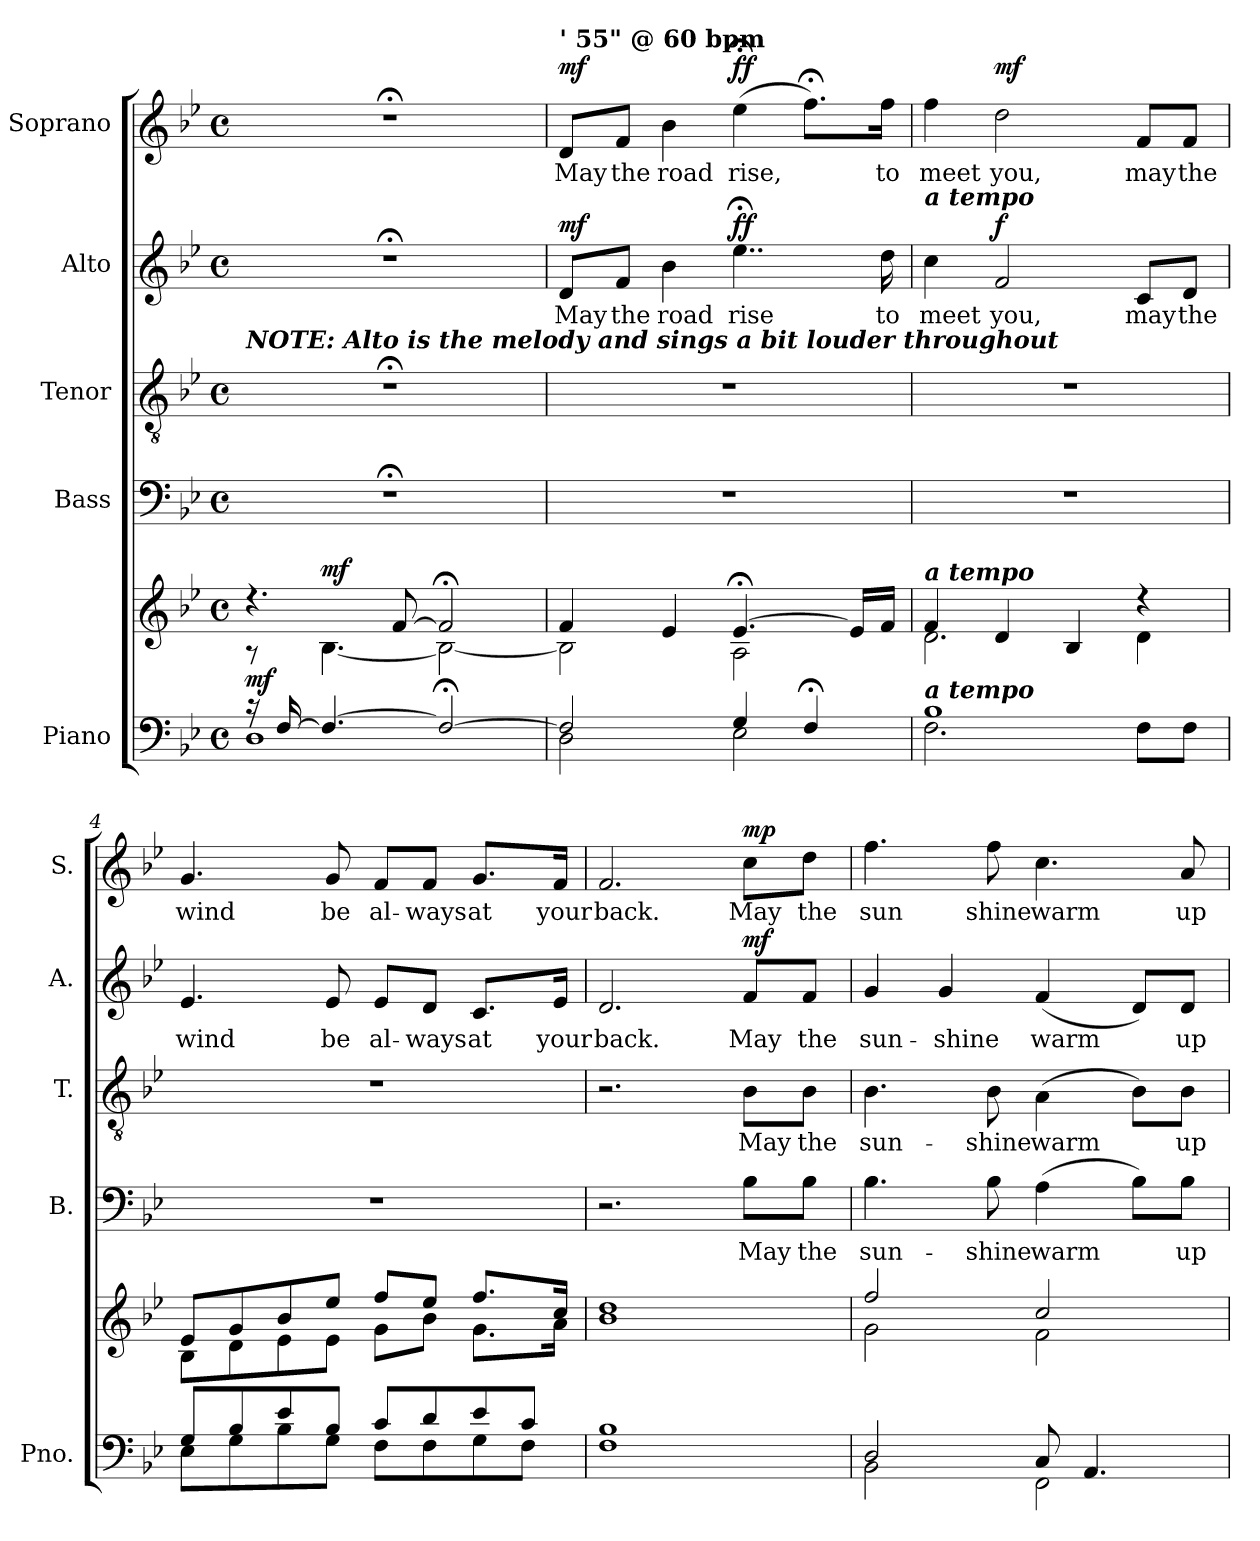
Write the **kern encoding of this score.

**kern	**kern	**dynam	**kern	**text	**dynam	**kern	**text	**dynam	**kern	**text	**dynam	**kern	**text	**dynam
*part5	*part5	*part5	*part4	*part4	*part4	*part3	*part3	*part3	*part2	*part2	*part2	*part1	*part1	*part1
*staff6	*staff5	*staff5/6	*staff4	*staff4	*staff4	*staff3	*staff3	*staff3	*staff2	*staff2	*staff2	*staff1	*staff1	*staff1
*I"Piano	*	*	*I"Bass	*	*	*I"Tenor	*	*	*I"Alto	*	*	*I"Soprano	*	*
*I'Pno.	*	*	*I'B.	*	*	*I'T.	*	*	*I'A.	*	*	*I'S.	*	*
*clefF4	*clefG2	*	*clefF4	*	*	*clefGv2	*	*	*clefG2	*	*	*clefG2	*	*
*k[b-e-]	*k[b-e-]	*	*k[b-e-]	*	*	*k[b-e-]	*	*	*k[b-e-]	*	*	*k[b-e-]	*	*
*M4/4	*M4/4	*	*M4/4	*	*	*M4/4	*	*	*M4/4	*	*	*M4/4	*	*
*met(c)	*met(c)	*	*met(c)	*	*	*met(c)	*	*	*met(c)	*	*	*met(c)	*	*
*MM40	*MM40	*	*MM40	*	*	*MM40	*	*	*MM40	*	*	*MM60	*	*
=1	=1	=1	=1	=1	=1	=1	=1	=1	=1	=1	=1	=1	=1	=1
*^	*^	*	*	*	*	*	*	*	*	*	*	*	*	*
!	!	!	!	!	!	!	!	!	!	!	!	!	!	!LO:TX:t=6.28.19	!	!
!	!	!	!	!	!	!	!	!LO:TX:a:Bi:t=NOTE&colon; Alto is the melody and sings a bit louder throughout	!	!	!	!	!	!	!	!
!	!	!	!	!LO:DY:a=2	!	!	!	!	!	!	!	!	!	!	!	!
*	*	*	*	*	*	*	*	*	*	*	*	*	*	*^	*	*
16r	1D	4.r	8r	mf	1r;<	.	.	1r;<	.	.	1r;<	.	.	1r;<	2ryy	.	.
[16F/	.	.	.	.	.	.	.	.	.	.	.	.	.	.	.	.	.
!	!	!	!	!LO:DY:a	!	!	!	!	!	!	!	!	!	!	!	!	!
4.F/_	.	.	[4.B-\	mf	.	.	.	.	.	.	.	.	.	.	.	.	.
.	.	[8f/	.	.	.	.	.	.	.	.	.	.	.	.	.	.	.
*	*	*	*	*	*	*	*	*	*	*	*	*	*	*MM30	*	*	*
2F;</_	.	2f;</]	2B-\_	.	.	.	.	.	.	.	.	.	.	.	2ryy	.	.
=2	=2	=2	=2	=2	=2	=2	=2	=2	=2	=2	=2	=2	=2	=2	=2	=2	=2
*	*	*	*	*	*	*	*	*	*	*	*	*	*	*MM60	*	*	*
!	!	!	!	!	!	!	!	!	!	!	!	!	!	!LO:TX:a:B:t=' 55" @ 60 bpm	!	!	!
!	!	!	!	!	!	!	!	!	!	!	!	!LO:LY:b	!LO:DY:a	!	!	!LO:LY:b	!LO:DY:a
2F/]	2D\	4f/	2B-\]	.	1r	.	.	1r	.	.	8d/L	May	mf	8d/L	2..ryy	May	mf
!	!	!	!	!	!	!	!	!	!	!	!	!LO:LY:b	!	!	!	!LO:LY:b	!
.	.	.	.	.	.	.	.	.	.	.	8f/J	the	.	8f/J	.	the	.
!	!	!	!	!	!	!	!	!	!	!	!	!LO:LY:b	!	!	!	!LO:LY:b	!
.	.	4e-/	.	.	.	.	.	.	.	.	4b-\	road	.	4b-\	.	road	.
*	*	*	*	*	*	*	*	*	*	*	*	*	*	*MM40	*	*	*
!	!	!	!	!	!	!	!	!	!	!	!	!LO:LY:b	!LO:DY:a	!	!	!LO:LY:b	!LO:DY:a
4G/	2E-\	[4.e-;</	2A\	.	.	.	.	.	.	.	4..ee-;<\	rise	ff	(>4ee-;<\	.	rise,	ff
*	*	*	*	*	*	*	*	*	*	*	*	*	*	*MM10	*	*	*
4F;</	.	.	.	.	.	.	.	.	.	.	.	.	.	8.ff;<\L)	.	.	.
*	*	*	*	*	*	*	*	*	*	*	*	*	*	*MM60	*	*	*
.	.	16e-/LL]	.	.	.	.	.	.	.	.	.	.	.	.	8ryy	.	.
!	!	!	!	!	!	!	!	!	!	!	!	!LO:LY:b	!	!	!	!LO:LY:b	!
.	.	16f/JJ	.	.	.	.	.	.	.	.	16dd\	to	.	16ff\Jk	.	to	.
=3	=3	=3	=3	=3	=3	=3	=3	=3	=3	=3	=3	=3	=3	=3	=3	=3	=3
!	!	!	!	!	!	!	!	!	!	!	!	!	!	!LO:TX:a:Bi:t=a tempo	!	!	!
!	!	!	!	!	!	!	!	!	!	!	!LO:TX:a:Bi:t=a tempo	!	!	!	!	!	!
!	!	!LO:TX:a:Bi:t=a tempo	!	!	!	!	!	!	!	!	!	!	!	!	!	!	!
!LO:TX:a:Bi:t=a tempo	!	!	!	!	!	!	!	!	!	!	!	!	!	!	!	!	!
!	!	!	!	!	!	!	!	!	!	!	!	!LO:LY:b	!	!	!	!LO:LY:b	!
*	*	*	*	*	*	*	*	*	*	*	*	*	*	*v	*v	*	*
1B-	2.F\	4f/	2.d\	.	1r	.	.	1r	.	.	4cc\	meet	.	4ff\	meet	.
!	!	!	!	!	!	!	!	!	!	!	!	!LO:LY:b	!LO:DY:a	!	!LO:LY:b	!LO:DY:a
.	.	4d/	.	.	.	.	.	.	.	.	2f/	you,	f	2dd\	you,	mf
.	.	4B-/	.	.	.	.	.	.	.	.	.	.	.	.	.	.
!	!	!	!	!	!	!	!	!	!	!	!	!LO:LY:b	!	!	!LO:LY:b	!
.	8F\L	4r	4d\	.	.	.	.	.	.	.	8c/L	may	.	8f/L	may	.
!	!	!	!	!	!	!	!	!	!	!	!	!LO:LY:b	!	!	!LO:LY:b	!
.	8F\J	.	.	.	.	.	.	.	.	.	8d/J	the	.	8f/J	the	.
=4	=4	=4	=4	=4	=4	=4	=4	=4	=4	=4	=4	=4	=4	=4	=4	=4
!	!	!	!	!	!	!	!	!	!	!	!	!LO:LY:b	!	!	!LO:LY:b	!
8G/L	8E-\L	8e-/L	8B-\L	.	1r	.	.	1r	.	.	4.e-/	wind	.	4.g/	wind	.
8B-/	8G\	8g/	8d\	.	.	.	.	.	.	.	.	.	.	.	.	.
8e-/	8B-\	8b-/	8e-\	.	.	.	.	.	.	.	.	.	.	.	.	.
!	!	!	!	!	!	!	!	!	!	!	!	!LO:LY:b	!	!	!LO:LY:b	!
8B-/J	8G\J	8ee-/J	8e-\J	.	.	.	.	.	.	.	8e-/	be	.	8g/	be	.
!	!	!	!	!	!	!	!	!	!	!	!	!LO:LY:b	!	!	!LO:LY:b	!
8c/L	8F\L	8ff/L	8g\L	.	.	.	.	.	.	.	8e-/L	al-	.	8f/L	al-	.
!	!	!	!	!	!	!	!	!	!	!	!	!LO:LY:b	!	!	!LO:LY:b	!
8d/	8F\	8ee-/J	8b-\J	.	.	.	.	.	.	.	8d/J	-ways	.	8f/J	-ways	.
!	!	!	!	!	!	!	!	!	!	!	!	!LO:LY:b	!	!	!LO:LY:b	!
8e-/	8G\	8.ff/L	8.g\L	.	.	.	.	.	.	.	8.c/L	at	.	8.g/L	at	.
8c/J	8F\J	.	.	.	.	.	.	.	.	.	.	.	.	.	.	.
!	!	!	!	!	!	!	!	!	!	!	!	!LO:LY:b	!	!	!LO:LY:b	!
.	.	16cc/Jk	16a\Jk	.	.	.	.	.	.	.	16e-/Jk	your	.	16f/Jk	your	.
=5	=5	=5	=5	=5	=5	=5	=5	=5	=5	=5	=5	=5	=5	=5	=5	=5
!	!	!	!	!	!	!	!	!	!	!	!	!LO:LY:b	!	!	!LO:LY:b	!
1B-	1F	1dd	1b-	.	2.r	.	.	2.r	.	.	2.d/	back.	.	2.f/	back.	.
!	!	!	!	!	!	!LO:LY:b	!LO:DY:a	!	!LO:LY:b	!LO:DY:a	!	!LO:LY:b	!LO:DY:a	!	!LO:LY:b	!LO:DY:a
.	.	.	.	.	8B-\L	May	other-dynamics	8B-\L	May	other-dynamics	8f/L	May	mf	8cc\L	May	mp
!	!	!	!	!	!	!LO:LY:b	!	!	!LO:LY:b	!	!	!LO:LY:b	!	!	!LO:LY:b	!
.	.	.	.	.	8B-\J	the	.	8B-\J	the	.	8f/J	the	.	8dd\J	the	.
!!LO:PB:g=z
=6	=6	=6	=6	=6	=6	=6	=6	=6	=6	=6	=6	=6	=6	=6	=6	=6
!	!	!	!	!	!	!LO:LY:b	!	!	!LO:LY:b	!	!	!LO:LY:b	!	!	!LO:LY:b	!
2D/	2BB-\	2ff/	2g\	.	4.B-\	sun-	.	4.B-\	sun-	.	4g/	sun-	.	4.ff\	sun	.
!	!	!	!	!	!	!	!	!	!	!	!	!LO:LY:b	!	!	!	!
.	.	.	.	.	.	.	.	.	.	.	4g/	-shine	.	.	.	.
!	!	!	!	!	!	!LO:LY:b	!	!	!LO:LY:b	!	!	!	!	!	!LO:LY:b	!
.	.	.	.	.	8B-\	-shine	.	8B-\	-shine	.	.	.	.	8ff\	shine	.
!	!	!	!	!	!	!LO:LY:b	!	!	!LO:LY:b	!	!	!LO:LY:b	!	!	!LO:LY:b	!
8C/	2FF\	2cc/	2f\	.	(>4A\	warm	.	(>4A\	warm	.	(<4f/	warm	.	4.cc\	warm	.
4.AA/	.	.	.	.	.	.	.	.	.	.	.	.	.	.	.	.
.	.	.	.	.	8B-\L)	.	.	8B-\L)	.	.	8d/L)	.	.	.	.	.
!	!	!	!	!	!	!LO:LY:b	!	!	!LO:LY:b	!	!	!LO:LY:b	!	!	!LO:LY:b	!
.	.	.	.	.	8B-\J	up-	.	8B-\J	up-	.	8d/J	up-	.	8a/	up-	.
*v	*v	*	*	*	*	*	*	*	*	*	*	*	*	*	*	*
*	*v	*v	*	*	*	*	*	*	*	*	*	*	*	*	*
=	=	=	=	=	=	=	=	=	=	=	=	=	=	=
*-	*-	*-	*-	*-	*-	*-	*-	*-	*-	*-	*-	*-	*-	*-
